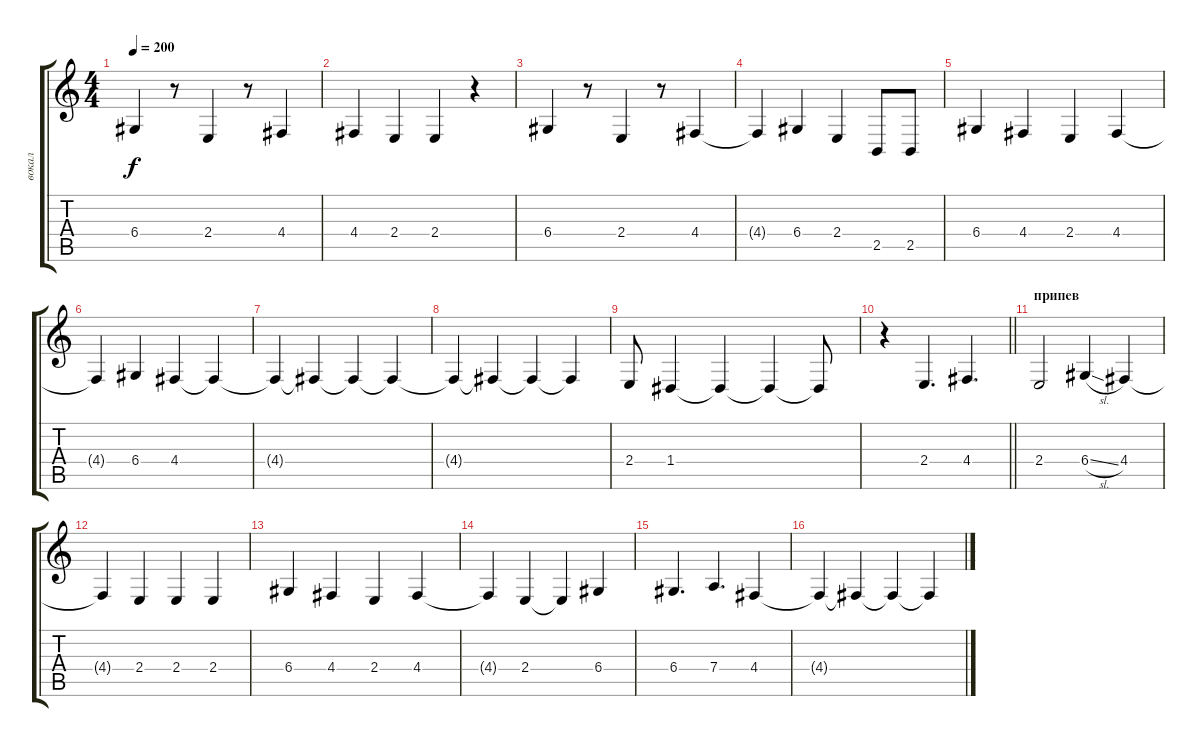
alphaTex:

\track ("вокал" "вокал") {instrument lead8bassandlead}
\staff {score tabs}
\tuning (E4 B3 G3 D3 A2 E2) {hide}
\ts (4 4)
\tempo 200
\clef g2
\ks c
6.4.4{dy f} r.8 2.4.4 r.8 4.4.4 |
4.4.4 2.4.4 2.4.4 r.4 |
6.4.4 r.8 2.4.4 r.8 4.4.4 |
4.4{t}.4 6.4.4 2.4.4 2.5.8 2.5.8 |
6.4.4 4.4.4 2.4.4 4.4.4 |
4.4{t}.4 6.4.4 4.4.4 4.4{t}.4 |
4.4{t}.4 4.4{t}.4 4.4{t}.4 4.4{t}.4 |
4.4{t}.4 4.4{t}.4 4.4{t}.4 4.4{t}.4 |
2.4.8 1.4.4 1.4{t}.4 1.4{t}.4 1.4{t}.8 |
\barLineRight lightlight
r.4 2.4.4{d} 4.4.4{d} |
\section ("" "припев")
2.4.2 6.4{sl}.4 4.4.4 |
4.4{t}.4 2.4.4 2.4.4 2.4.4 |
6.4.4 4.4.4 2.4.4 4.4.4 |
4.4{t}.4 2.4.4 2.4{t}.4 6.4.4 |
6.4.4{d} 7.4.4{d} 4.4.4 |
4.4{t}.4 4.4{t}.4 4.4{t}.4 4.4{t}.4
